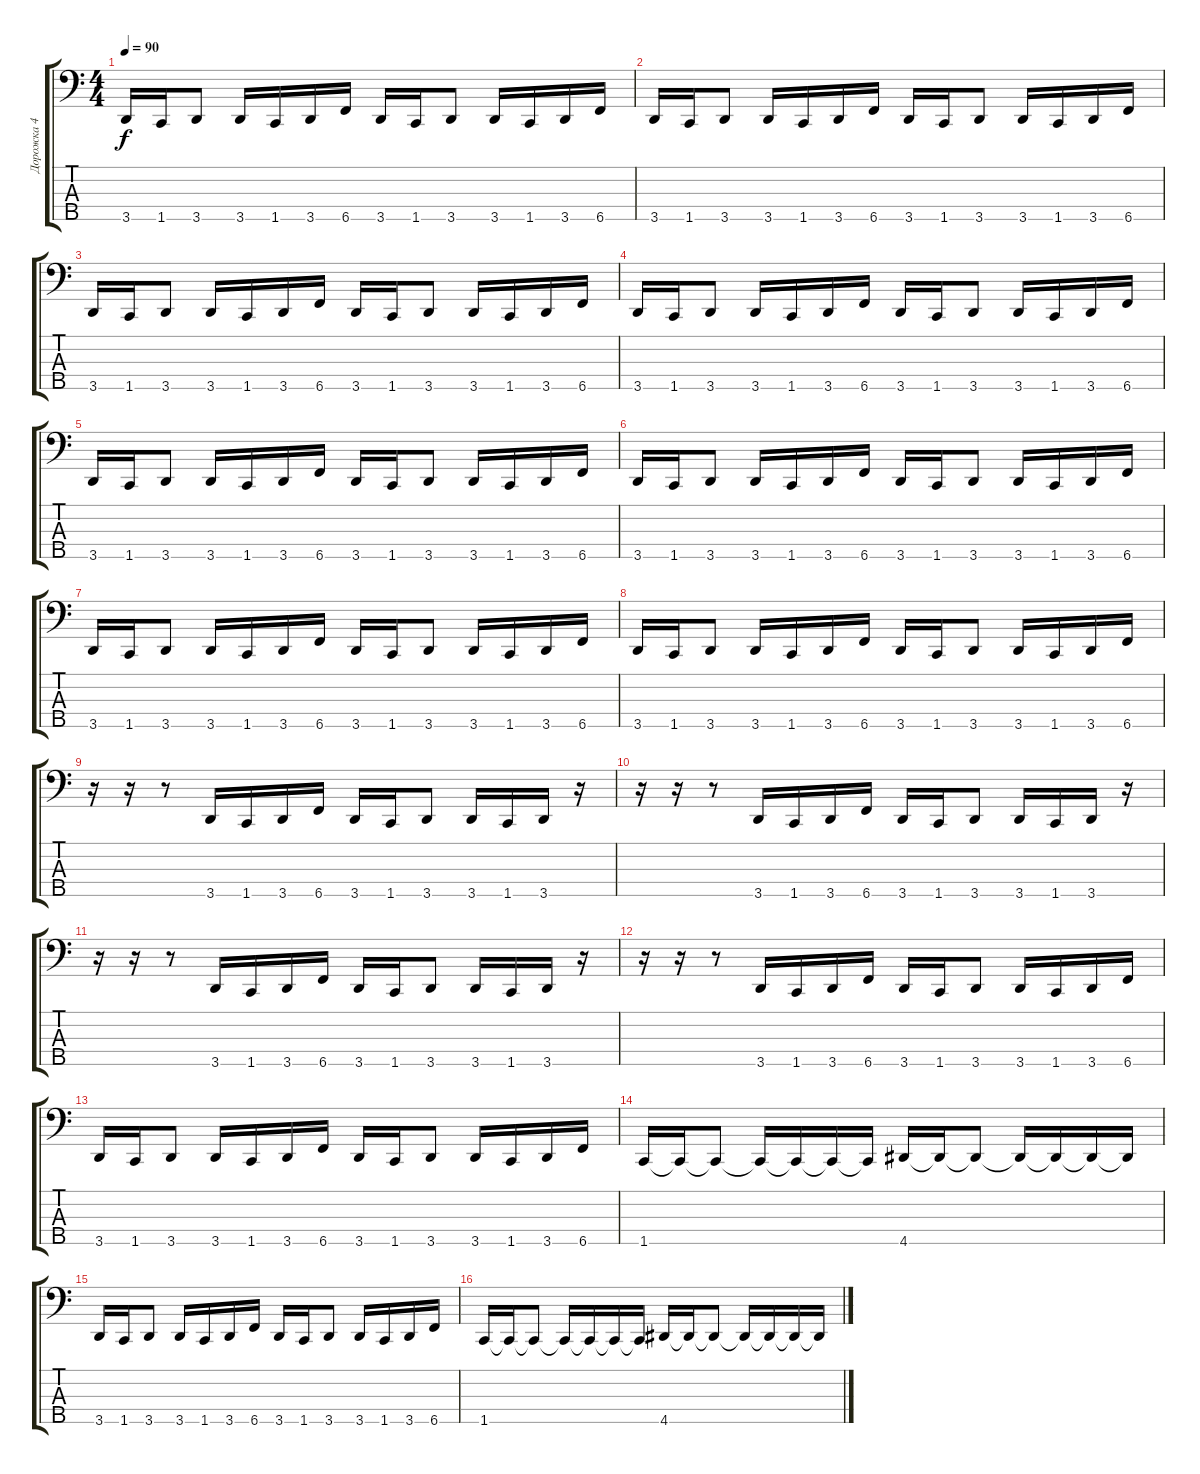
\track ("Дорожка 4" "Дорожка 4") {instrument electricbasspick}
\staff {score tabs}
\tuning (G2 D2 A1 D1 B0) {hide}
\ts (4 4)
\tempo 90
\clef f4
\ks c
3.5.16{dy f instrument lead2sawtooth} 1.5.16 3.5.8 3.5.16 1.5.16 3.5.16 6.5.16 3.5.16 1.5.16 3.5.8 3.5.16 1.5.16 3.5.16 6.5.16 |
3.5.16{instrument lead2sawtooth} 1.5.16 3.5.8 3.5.16 1.5.16 3.5.16 6.5.16 3.5.16 1.5.16 3.5.8 3.5.16 1.5.16 3.5.16 6.5.16 |
3.5.16{instrument lead2sawtooth} 1.5.16 3.5.8 3.5.16 1.5.16 3.5.16 6.5.16 3.5.16 1.5.16 3.5.8 3.5.16 1.5.16 3.5.16 6.5.16 |
3.5.16{instrument lead2sawtooth} 1.5.16 3.5.8 3.5.16 1.5.16 3.5.16 6.5.16 3.5.16 1.5.16 3.5.8 3.5.16 1.5.16 3.5.16 6.5.16 |
3.5.16{instrument lead2sawtooth} 1.5.16 3.5.8 3.5.16 1.5.16 3.5.16 6.5.16 3.5.16 1.5.16 3.5.8 3.5.16 1.5.16 3.5.16 6.5.16 |
3.5.16{instrument lead2sawtooth} 1.5.16 3.5.8 3.5.16 1.5.16 3.5.16 6.5.16 3.5.16 1.5.16 3.5.8 3.5.16 1.5.16 3.5.16 6.5.16 |
3.5.16{instrument lead2sawtooth} 1.5.16 3.5.8 3.5.16 1.5.16 3.5.16 6.5.16 3.5.16 1.5.16 3.5.8 3.5.16 1.5.16 3.5.16 6.5.16 |
3.5.16{instrument lead2sawtooth} 1.5.16 3.5.8 3.5.16 1.5.16 3.5.16 6.5.16 3.5.16 1.5.16 3.5.8 3.5.16 1.5.16 3.5.16 6.5.16 |
r.16{instrument electricbasspick} r.16 r.8 3.5.16 1.5.16 3.5.16 6.5.16 3.5.16 1.5.16 3.5.8 3.5.16 1.5.16 3.5.16 r.16 |
r.16{instrument electricbasspick} r.16 r.8 3.5.16 1.5.16 3.5.16 6.5.16 3.5.16 1.5.16 3.5.8 3.5.16 1.5.16 3.5.16 r.16 |
r.16{instrument electricbasspick} r.16 r.8 3.5.16 1.5.16 3.5.16 6.5.16 3.5.16 1.5.16 3.5.8 3.5.16 1.5.16 3.5.16 r.16 |
r.16{instrument electricbasspick} r.16 r.8 3.5.16 1.5.16 3.5.16 6.5.16 3.5.16 1.5.16 3.5.8 3.5.16 1.5.16 3.5.16 6.5.16 |
3.5.16 1.5.16 3.5.8 3.5.16 1.5.16 3.5.16 6.5.16 3.5.16 1.5.16 3.5.8 3.5.16 1.5.16 3.5.16 6.5.16 |
1.5.16 1.5{t}.16 1.5{t}.8 1.5{t}.16 1.5{t}.16 1.5{t}.16 1.5{t}.16 4.5.16 4.5{t}.16 4.5{t}.8 4.5{t}.16 4.5{t}.16 4.5{t}.16 4.5{t}.16 |
3.5.16 1.5.16 3.5.8 3.5.16 1.5.16 3.5.16 6.5.16 3.5.16 1.5.16 3.5.8 3.5.16 1.5.16 3.5.16 6.5.16 |
1.5.16 1.5{t}.16 1.5{t}.8 1.5{t}.16 1.5{t}.16 1.5{t}.16 1.5{t}.16 4.5.16 4.5{t}.16 4.5{t}.8 4.5{t}.16 4.5{t}.16 4.5{t}.16 4.5{t}.16
